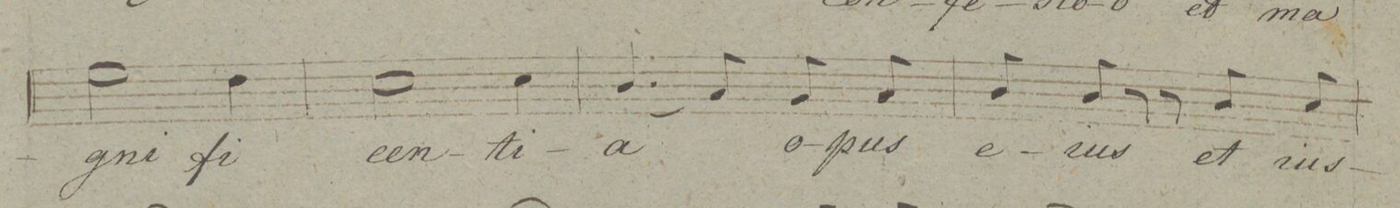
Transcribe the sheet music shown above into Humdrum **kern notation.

**kern	**text	**dynam
*I"Tenore.	*	*
*clefC4	*	*
*k[f#]	*	*
*M3/4	*	*
2d\	-gni-	.
4c\	-fi-	.
=20	=20	=20
2B\	-cen-	.
4B\	-ti-	.
=21	=21	=21
(4.A/	-a	.
8G/)	.	.
8F#/	o-	.
8G/	-pus	.
=22	=22	=22
8A/	e-	.
8A/	-ius	.
8r	.	.
8r	.	.
8A/	et	.
8B/	ius-	.
=23	=23	=23
*-	*-	*-
